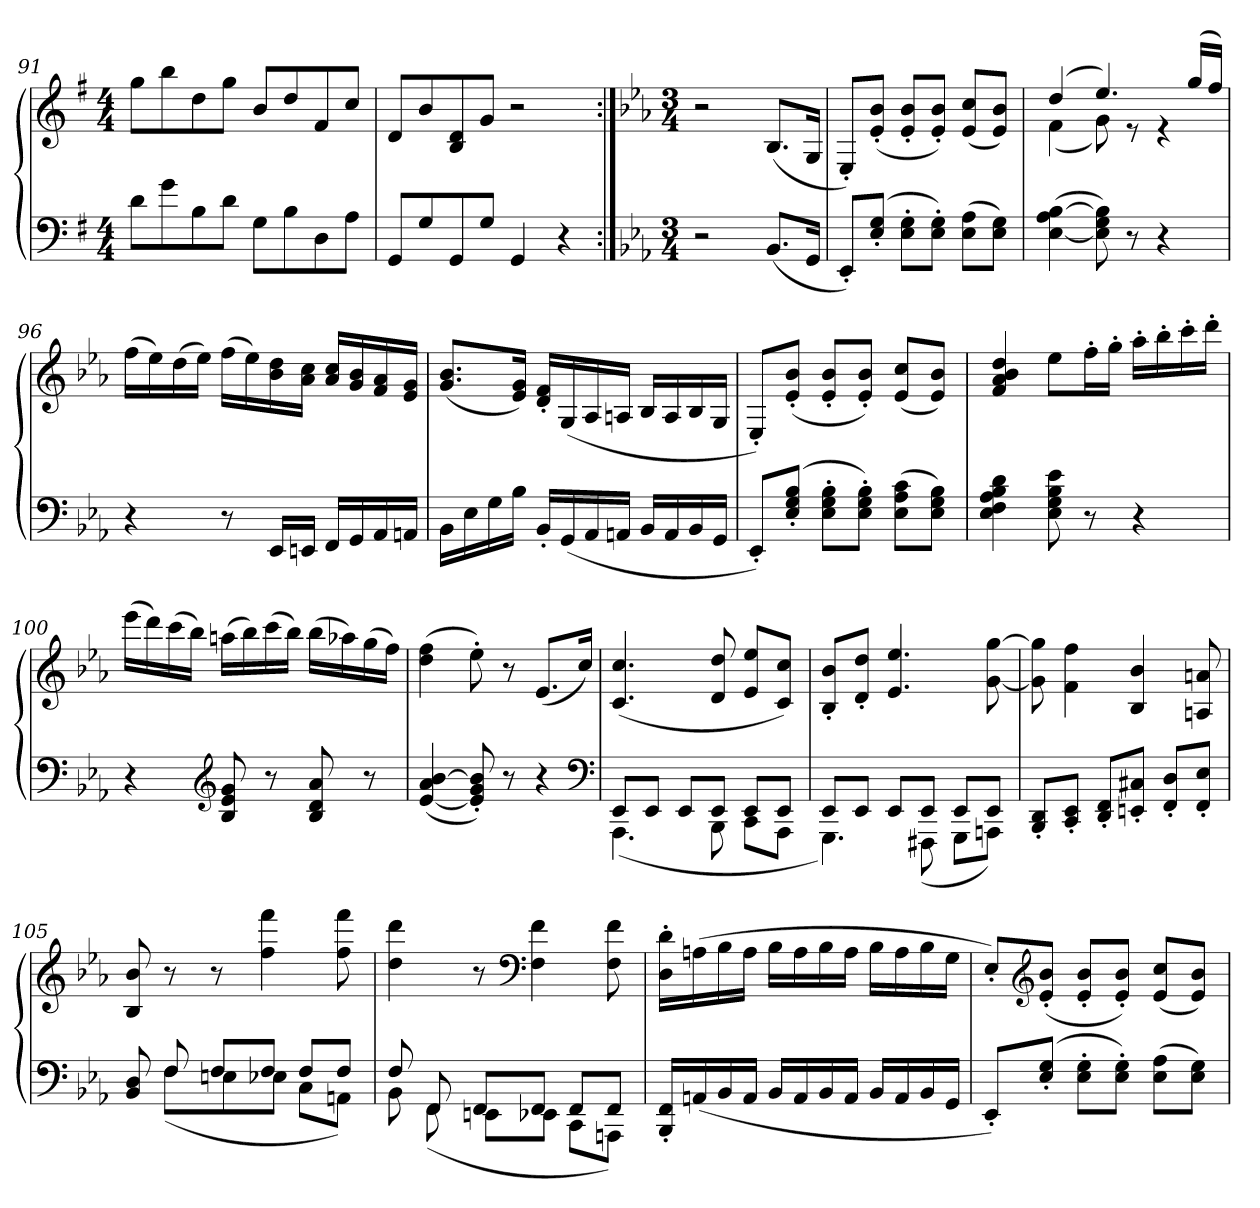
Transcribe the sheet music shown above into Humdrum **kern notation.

**kern	**kern
*part1	*part1
*staff2	*staff1
*clefF4	*clefG2
*k[f#]	*k[f#]
*M4/4	*M4/4
=91	=91
8dL	8ggL
8g	8bb
8B	8dd
8dJ	8ggJ
8GL	8bL
8B	8dd
8D	8f#
8AJ	8ccJ
=92	=92
8GGL	8dL
8G	8b
8GG	8B 8d
8GJ	8gJ
4GG	2r
4r	.
=93:|!	=93:|!
*k[b-e-a-]	*k[b-e-a-]
*M3/4	*M3/4
2r	2r
(8.BB-L	(8.B-L
16GGJk	16GJk
=94	=94
8EE-'L)	8E-'L)
(8E-' 8G'J	(8e-' 8b-'J
8E-' 8G'L	8e-' 8b-'L
8E-' 8G'J)	8e-' 8b-'J)
(8E- 8A-L	(8e- 8ccL
8E- 8GJ)	8e- 8b-J)
=95	=95
*	*^
([4E- 4A- [4B-	(4dd	(4f
8E-] 8G 8B-])	4.ee-)	8g)
8r	.	8r
4r	.	4r
.	(16ggLL	.
.	16ffJJ)	.
*	*v	*v
=96	=96
4r	(16ffLL
.	16ee-)
.	(16dd
.	16ee-JJ)
8r	(16ffLL
.	16ee-)
16EE-LL	16b- 16dd
16EEnJJ	16a- 16ccJJ
16FFLL	16a- 16ccLL
16GG	16g 16b-
16AA-	16f 16a-
16AAnJJ	16e- 16gJJ
=97	=97
16BB-LL	(8.g 8.b-L
16E-	.
16G	.
16B-JJ	16e- 16gJk)
16BB-'LL	16d' 16f'LL
(16GG	(16G
16AA-	16A-
16AAnJJ	16AnJJ
16BB-LL	16B-LL
16AA	16A
16BB-	16B-
16GGJJ	16GJJ
=98	=98
8EE-'L)	8E-'L)
(8E-' 8G' 8B-'J	(8e-' 8b-'J
8E-' 8G' 8B-'L	8e-' 8b-'L
8E-' 8G' 8B-'J)	8e-' 8b-'J)
(8E- 8A- 8cL	(8e- 8ccL
8E- 8G 8B-J)	8e- 8b-J)
=99	=99
4E- 4F 4A- 4B- 4d	4f 4a- 4b- 4dd
8E- 8G 8B- 8e-	8ee-L
8r	16ff'L
.	16gg'JJ
4r	16aa-'LL
.	16bb-'
.	16ccc'
.	16ddd'JJ
=100	=100
4r	(16eee-LL
.	16ddd)
.	(16ccc
.	16bb-JJ)
*clefG2	*
8B- 8e- 8g	(16aanLL
.	16bb-)
8r	(16ccc
.	16bb-JJ)
8B- 8d 8a-	(16bb-LL
.	16aa-X)
8r	(16gg
.	16ffJJ)
=101	=101
([4e- 4a- [4b-	(4dd 4ff
8e-]' 8g' 8b-]')	8ee-')
8r	8r
4r	(8.e-L
.	16ccJk)
*clefF4	*
=102	=102
*^	*
8EE-L	(4.AAA-	(4.c 4.cc
8EE-J	.	.
8EE-L	.	.
8EE-J	8BBB-	8d 8dd
8EE-L	8CCL	8e- 8ee-L
8EE-J	8AAA-J	8c 8ccJ)
=103	=103	=103
8EE-L	4.GGG)	8B-' 8b-'L
8EE-J	.	8d' 8dd'J
8EE-L	.	4.e- 4.ee-
8EE-J	(8FFF#X	.
8EE-L	8GGGL	.
8EE-J	8AAAnJ)	[8g [8gg
*v	*v	*
=104	=104
8BBB-' 8DD'L	8g] 8gg]
8CC' 8EE-'J	4f 4ff
8DD' 8FF'L	.
8EEn' 8C#X'J	4B- 4b-
8FF' 8D'L	.
8FF' 8E-'J	8An 8an
=105	=105
*^	*
8BB- 8D	8ryy	8B- 8b-
8F	(8FL	8r
8FL	8En	8r
8FJ	8E-XJ	4ff 4fff
8FL	8CL	.
8FJ	8AAnJ)	8ff 8fff
=106	=106	=106
8F	8BB-	4dd 4ddd
8FF	(8FF	.
8FFL	8EEnL	8r
*	*	*clefF4
8FFJ	8EE-XJ	4F 4f
8FFL	8CCL	.
8FFJ	8AAAnJ)	8F 8f
*v	*v	*
=107	=107
16BBB-' 16FF'LL	16D' 16d'LL
(16AAn	(16An
16BB-	16B-
16AAJJ	16AJJ
16BB-LL	16B-LL
16AA	16A
16BB-	16B-
16AAJJ	16AJJ
16BB-LL	16B-LL
16AA	16A
16BB-	16B-
16GGJJ	16GJJ
=108	=108
8EE-'L)	8E-'L)
*	*clefG2
(8E-' 8G'J	(8e-' 8b-'J
8E-' 8G'L	8e-' 8b-'L
8E-' 8G'J)	8e-' 8b-'J)
(8E- 8A-L	(8e- 8ccL
8E- 8GJ)	8e- 8b-J)
=	=
*-	*-
